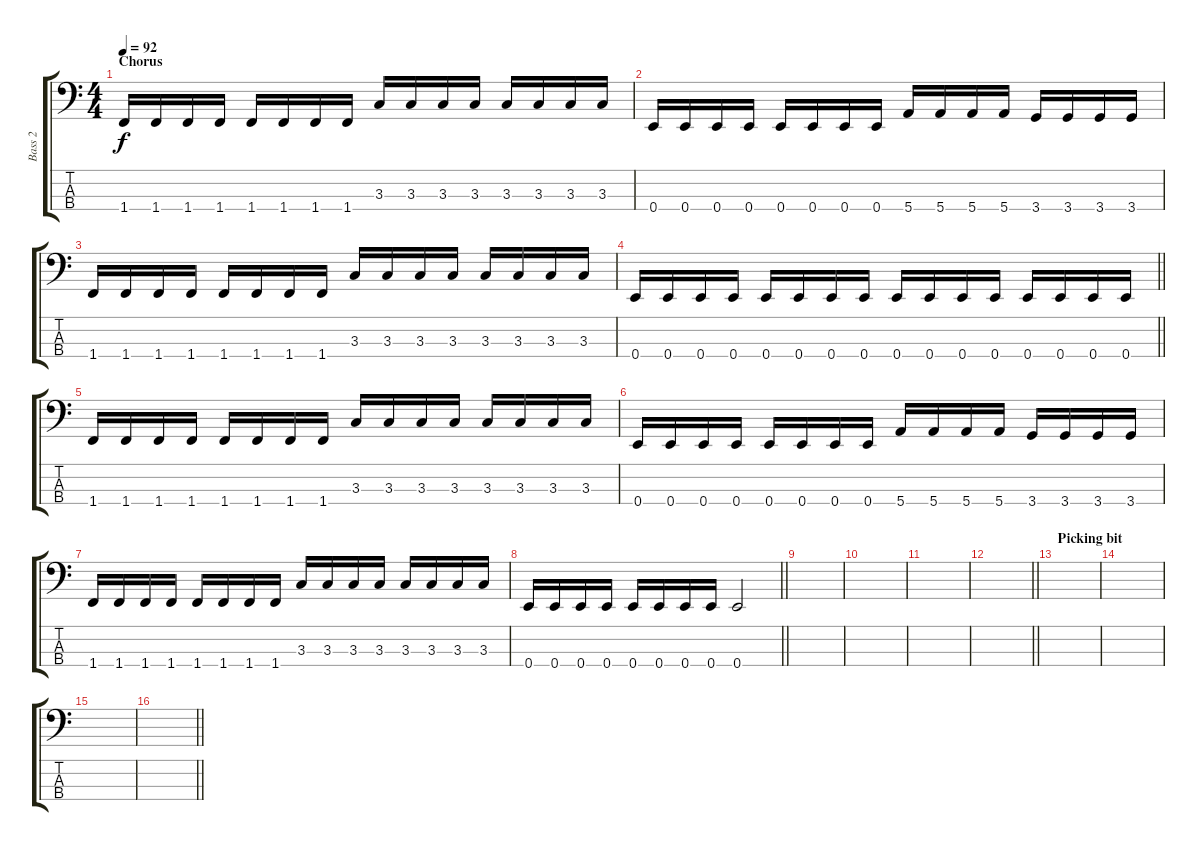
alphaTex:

\track ("Bass 2" "Bass 2") {instrument electricbassfinger}
\staff {score tabs}
\tuning (G2 D2 A1 E1) {hide}
\ts (4 4)
\section ("" "Chorus")
\tempo 92
\clef f4
\ks c
1.4.16{dy f} 1.4.16 1.4.16 1.4.16 1.4.16 1.4.16 1.4.16 1.4.16 3.3.16 3.3.16 3.3.16 3.3.16 3.3.16 3.3.16 3.3.16 3.3.16 |
0.4.16 0.4.16 0.4.16 0.4.16 0.4.16 0.4.16 0.4.16 0.4.16 5.4.16 5.4.16 5.4.16 5.4.16 3.4.16 3.4.16 3.4.16 3.4.16 |
1.4.16 1.4.16 1.4.16 1.4.16 1.4.16 1.4.16 1.4.16 1.4.16 3.3.16 3.3.16 3.3.16 3.3.16 3.3.16 3.3.16 3.3.16 3.3.16 |
\barLineRight lightlight
0.4.16 0.4.16 0.4.16 0.4.16 0.4.16 0.4.16 0.4.16 0.4.16 0.4.16 0.4.16 0.4.16 0.4.16 0.4.16 0.4.16 0.4.16 0.4.16 |
1.4.16 1.4.16 1.4.16 1.4.16 1.4.16 1.4.16 1.4.16 1.4.16 3.3.16 3.3.16 3.3.16 3.3.16 3.3.16 3.3.16 3.3.16 3.3.16 |
0.4.16 0.4.16 0.4.16 0.4.16 0.4.16 0.4.16 0.4.16 0.4.16 5.4.16 5.4.16 5.4.16 5.4.16 3.4.16 3.4.16 3.4.16 3.4.16 |
1.4.16 1.4.16 1.4.16 1.4.16 1.4.16 1.4.16 1.4.16 1.4.16 3.3.16 3.3.16 3.3.16 3.3.16 3.3.16 3.3.16 3.3.16 3.3.16 |
\barLineRight lightlight
0.4.16 0.4.16 0.4.16 0.4.16 0.4.16 0.4.16 0.4.16 0.4.16 0.4.2 |
|
|
|
\barLineRight lightlight
|
\section ("" "Picking bit")
|
|
|
\barLineRight lightlight
